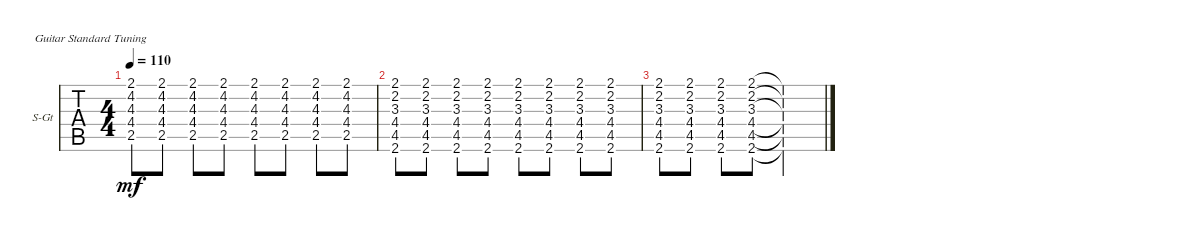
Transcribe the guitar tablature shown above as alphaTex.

\defaultSystemsLayout 4
\bracketExtendMode groupsimilarinstruments
\firstSystemTrackNameOrientation horizontal
\otherSystemsTrackNameOrientation horizontal
\track ("Steel Guitar" "S-Gt") {instrument acousticguitarsteel}
\staff {tabs}
\tuning (E4 B3 G3 D3 A2 E2)
\ts (4 4)
\tempo 110
\clef g2
\ks c
(2.5 4.4 4.3 4.2 2.1).8{dy mf} (2.5 4.4 4.3 4.2 2.1).8 (2.5 4.4 4.3 4.2 2.1).8 (2.5 4.4 4.3 4.2 2.1).8 (2.5 4.4 4.3 4.2 2.1).8 (2.5 4.4 4.3 4.2 2.1).8 (2.5 4.4 4.3 4.2 2.1).8 (2.5 4.4 4.3 4.2 2.1).8 |
(2.6 4.5 4.4 3.3 2.2 2.1).8 (2.6 4.5 4.4 3.3 2.2 2.1).8 (2.6 4.5 4.4 3.3 2.2 2.1).8 (2.6 4.5 4.4 3.3 2.2 2.1).8 (2.6 4.5 4.4 3.3 2.2 2.1).8 (2.6 4.5 4.4 3.3 2.2 2.1).8 (2.6 4.5 4.4 3.3 2.2 2.1).8 (2.6 4.5 4.4 3.3 2.2 2.1).8 |
(2.6 4.5 4.4 3.3 2.2 2.1).8 (2.6 4.5 4.4 3.3 2.2 2.1).8 (2.6 4.5 4.4 3.3 2.2 2.1).8 (2.6 4.5 4.4 3.3 2.2 2.1).8 (2.6{t} 4.5{t} 4.4{t} 3.3{t} 2.2{t} 2.1{t}).2
